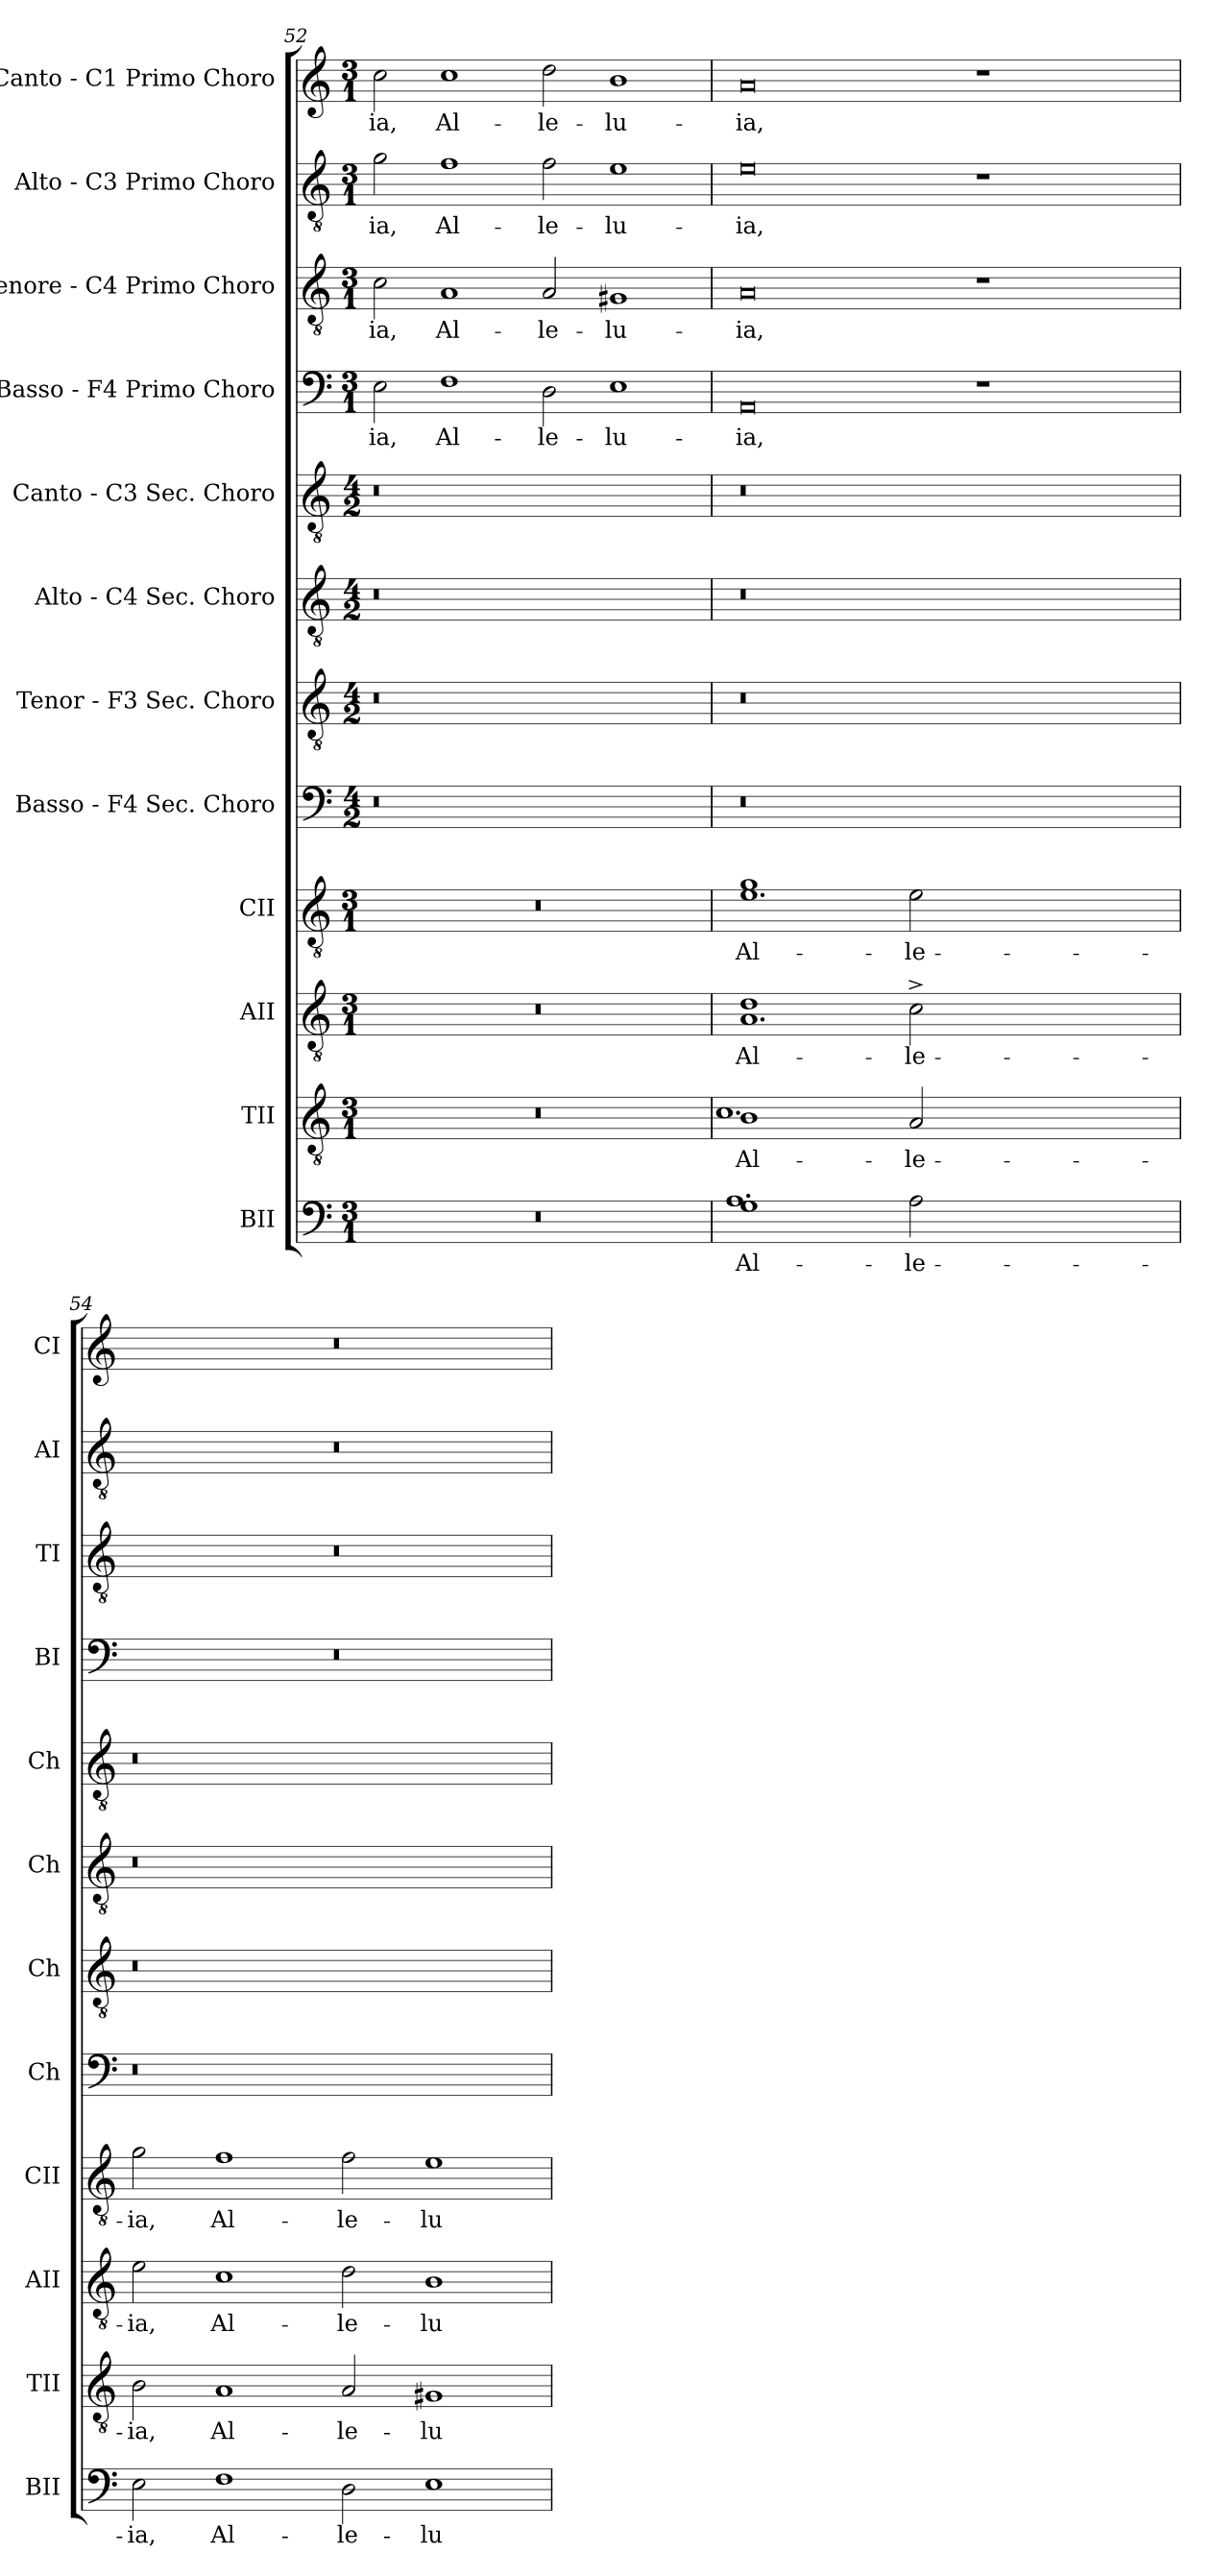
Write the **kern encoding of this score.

**kern	**text	**kern	**text	**kern	**text	**kern	**text	**kern	**kern	**kern	**kern	**kern	**text	**kern	**text	**kern	**text	**kern	**text
*part12	*part12	*part11	*part11	*part10	*part10	*part9	*part9	*part8	*part7	*part6	*part5	*part4	*part4	*part3	*part3	*part2	*part2	*part1	*part1
*staff12	*staff12	*staff11	*staff11	*staff10	*staff10	*staff9	*staff9	*staff8	*staff7	*staff6	*staff5	*staff4	*staff4	*staff3	*staff3	*staff2	*staff2	*staff1	*staff1
*I"BII	*	*I"TII	*	*I"AII	*	*I"CII	*	*I"Basso - F4  Sec. Choro	*I"Tenor - F3  Sec. Choro	*I"Alto - C4  Sec. Choro	*I"Canto - C3  Sec. Choro	*I"Basso - F4  Primo Choro	*	*I"Tenore - C4  Primo Choro	*	*I"Alto - C3  Primo Choro	*	*I"Canto - C1  Primo Choro	*
*I'BII	*	*I'TII	*	*I'AII	*	*I'CII	*	*I'Ch	*I'Ch	*I'Ch	*I'Ch	*I'BI	*	*I'TI	*	*I'AI	*	*I'CI	*
*clefF4	*	*clefGv2	*	*clefGv2	*	*clefGv2	*	*clefF4	*clefGv2	*clefGv2	*clefGv2	*clefF4	*	*clefGv2	*	*clefGv2	*	*clefG2	*
*M3/1	*	*M3/1	*	*M3/1	*	*M3/1	*	*M4/2	*M4/2	*M4/2	*M4/2	*M3/1	*	*M3/1	*	*M3/1	*	*M3/1	*
=52	=52	=52	=52	=52	=52	=52	=52	=52	=52	=52	=52	=52	=52	=52	=52	=52	=52	=52	=52
!	!	!	!	!	!	!	!	!	!	!	!	!	!LO:LY:b:cj	!	!LO:LY:b:cj	!	!LO:LY:b:cj	!	!LO:LY:b:cj
0.r	.	0.r	.	0.r	.	0.r	.	0r	0r	0r	0r	2E\	-ia,	2c\	-ia,	2g\	-ia,	2cc\	-ia,
!	!	!	!	!	!	!	!	!	!	!	!	!	!LO:LY:b:cj	!	!LO:LY:b:cj	!	!LO:LY:b:cj	!	!LO:LY:b:cj
.	.	.	.	.	.	.	.	.	.	.	.	1F	Al-	1A	Al-	1f	Al-	1cc	Al-
!	!	!	!	!	!	!	!	!	!	!	!	!	!LO:LY:b:cj	!	!LO:LY:b:cj	!	!LO:LY:b:cj	!	!LO:LY:b:cj
.	.	.	.	.	.	.	.	.	.	.	.	2D\	-le-	2A/	-le-	2f\	-le-	2dd\	-le-
!	!	!	!	!	!	!	!	!	!	!	!	!	!LO:LY:b:cj	!	!LO:LY:b:cj	!	!LO:LY:b:cj	!	!LO:LY:b:cj
.	.	.	.	.	.	.	.	1ryy	1ryy	1ryy	1ryy	1E	-lu-	1G#X	-lu-	1e	-lu-	1b	-lu-
=53	=53	=53	=53	=53	=53	=53	=53	=53	=53	=53	=53	=53	=53	=53	=53	=53	=53	=53	=53
!	!LO:LY:b:rj	!	!	!	!	!	!	!	!	!	!	!	!	!	!	!	!	!	!
*^	*	*	*	*	*	*	*	*	*	*	*	*	*	*	*	*	*	*	*
!	!	!LO:LY:b:cj	!	!LO:LY:b:rj	!	!	!	!	!	!	!	!	!	!	!	!	!	!	!	!
*	*	*	*^	*	*	*	*	*	*	*	*	*	*	*	*	*	*	*	*	*
!	!	!	!	!	!LO:LY:b:cj	!	!LO:LY:b:rj	!	!	!	!	!	!	!	!	!	!	!	!	!	!
*	*	*	*	*	*	*^	*	*	*	*	*	*	*	*	*	*	*	*	*	*	*
!	!	!	!	!	!	!	!	!LO:LY:b:cj	!	!LO:LY:b:rj	!	!	!	!	!	!	!	!	!	!	!	!
*	*	*	*	*	*	*	*	*	*^	*	*	*	*	*	*	*	*	*	*	*	*	*
!	!	!	!	!	!	!	!	!	!	!	!LO:LY:b:cj	!	!	!	!	!	!LO:LY:b:cj	!	!LO:LY:b:cj	!	!LO:LY:b:cj	!	!LO:LY:b:cj
1G	1.A	Al-	1B	1.c	Al-	1d	1.A	Al-	1g	1.e	Al-	0r	0r	0r	0r	0AA	-ia,	0A	-ia,	0e	-ia,	0a	-ia,
0ryy	.	.	0ryy	.	.	0ryy	.	.	0ryy	.	.	.	.	.	.	.	.	.	.	.	.	.	.
!	!	!LO:LY:b	!	!	!LO:LY:b	!	!	!LO:LY:b	!	!	!LO:LY:b	!	!	!	!	!	!	!	!	!	!	!	!
.	2A\	-le-	.	2A/	-le-	.	2c^<\	-le-	.	2e\	-le-	.	.	.	.	.	.	.	.	.	.	.	.
!	!	!	!	!	!	!	!	!	!	!	!	!	!	!	!	!LO:N:vis=1	!	!LO:N:vis=1	!	!LO:N:vis=1	!	!LO:N:vis=1	!
.	0ryy	.	.	0ryy	.	.	0ryy	.	.	0ryy	.	0ryy	0ryy	0ryy	0ryy	0r	.	0r	.	0r	.	0r	.
1ryy	.	.	1ryy	.	.	1ryy	.	.	1ryy	.	.	.	.	.	.	.	.	.	.	.	.	.	.
*v	*v	*	*	*	*	*v	*v	*	*v	*v	*	*	*	*	*	*	*	*	*	*	*	*	*
*	*	*v	*v	*	*	*	*	*	*	*	*	*	*	*	*	*	*	*	*	*
=54	=54	=54	=54	=54	=54	=54	=54	=54	=54	=54	=54	=54	=54	=54	=54	=54	=54	=54	=54
!	!LO:LY:b:cj	!	!LO:LY:b:cj	!	!LO:LY:b:cj	!	!LO:LY:b:cj	!	!	!	!	!	!	!	!	!	!	!	!
2E\	-ia,	2B\	-ia,	2e\	-ia,	2g\	-ia,	0r	0r	0r	0r	0.r	.	0.r	.	0.r	.	0.r	.
!	!LO:LY:b:cj	!	!LO:LY:b:cj	!	!LO:LY:b:cj	!	!LO:LY:b:cj	!	!	!	!	!	!	!	!	!	!	!	!
1F	Al-	1A	Al-	1c	Al-	1f	Al-	.	.	.	.	.	.	.	.	.	.	.	.
!	!LO:LY:b:cj	!	!LO:LY:b:cj	!	!LO:LY:b:cj	!	!LO:LY:b:cj	!	!	!	!	!	!	!	!	!	!	!	!
2D\	-le-	2A/	-le-	2d\	-le-	2f\	-le-	.	.	.	.	.	.	.	.	.	.	.	.
!	!LO:LY:b:cj	!	!LO:LY:b:cj	!	!LO:LY:b:cj	!	!LO:LY:b:cj	!	!	!	!	!	!	!	!	!	!	!	!
1E	-lu-	1G#X	-lu-	1B	-lu-	1e	-lu-	1ryy	1ryy	1ryy	1ryy	.	.	.	.	.	.	.	.
=	=	=	=	=	=	=	=	=	=	=	=	=	=	=	=	=	=	=	=
*-	*-	*-	*-	*-	*-	*-	*-	*-	*-	*-	*-	*-	*-	*-	*-	*-	*-	*-	*-
